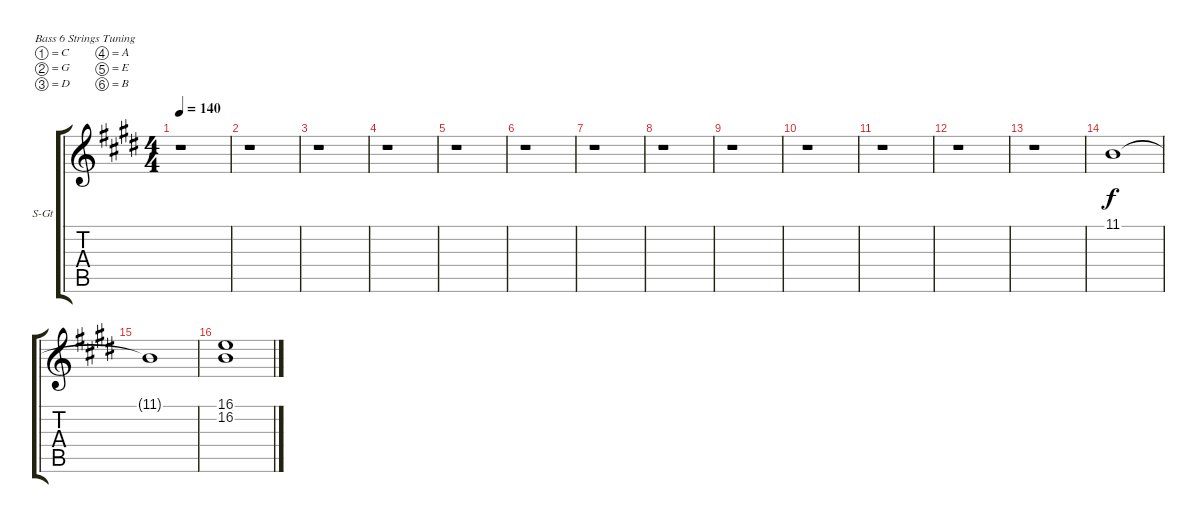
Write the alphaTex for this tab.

\bracketExtendMode groupsimilarinstruments
\firstSystemTrackNameOrientation horizontal
\otherSystemsTrackNameOrientation horizontal
\track ("Brass" "S-Gt") {instrument brasssection}
\staff {score tabs}
\tuning (C3 G2 D2 A1 E1 B0)
\displaytranspose 12
\ts (4 4)
\tempo 140
\clef g2
\ks e
r.1{dy f} |
r.1 |
r.1 |
r.1 |
r.1 |
r.1 |
r.1 |
r.1 |
r.1 |
r.1 |
r.1 |
r.1 |
r.1 |
11.1.1 |
11.1{t}.1 |
(16.1 16.2).1
